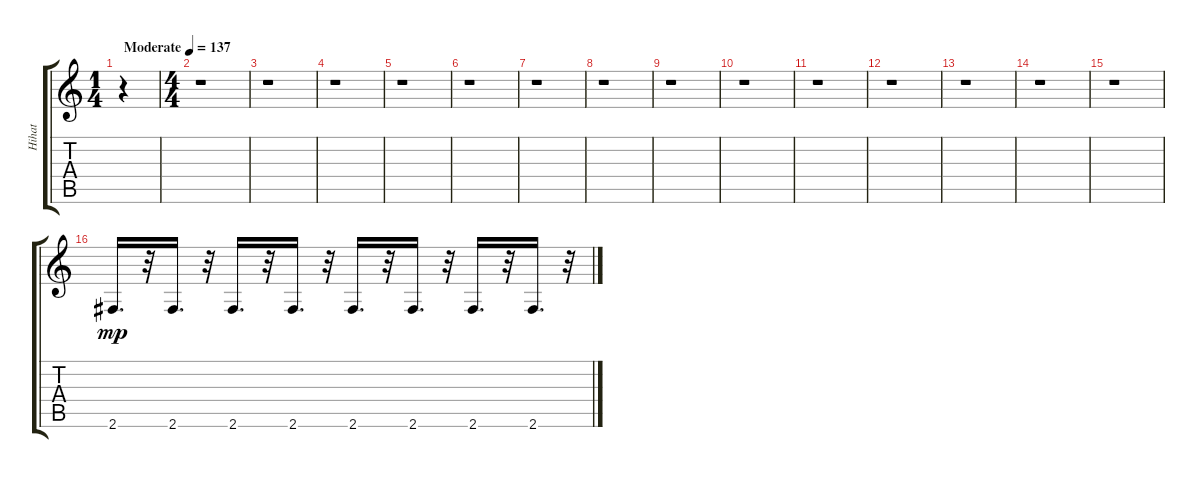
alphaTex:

\track ("Hihat" "Hihat") {instrument acousticguitarsteel}
\staff {score tabs}
\tuning (E4 B3 G3 D3 A2 E2) {hide}
\ts (1 4)
\tempo (137 "Moderate")
\clef g2
\ks c
r.4{dy mp instrument acousticguitarsteel} |
\ts (4 4)
r.1 |
r.1 |
r.1 |
r.1 |
r.1 |
r.1 |
r.1 |
r.1 |
r.1 |
r.1 |
r.1 |
r.1 |
r.1 |
r.1 |
2.6.16{d} r.32 2.6.16{d} r.32 2.6.16{d} r.32 2.6.16{d} r.32 2.6.16{d} r.32 2.6.16{d} r.32 2.6.16{d} r.32 2.6.16{d} r.32
